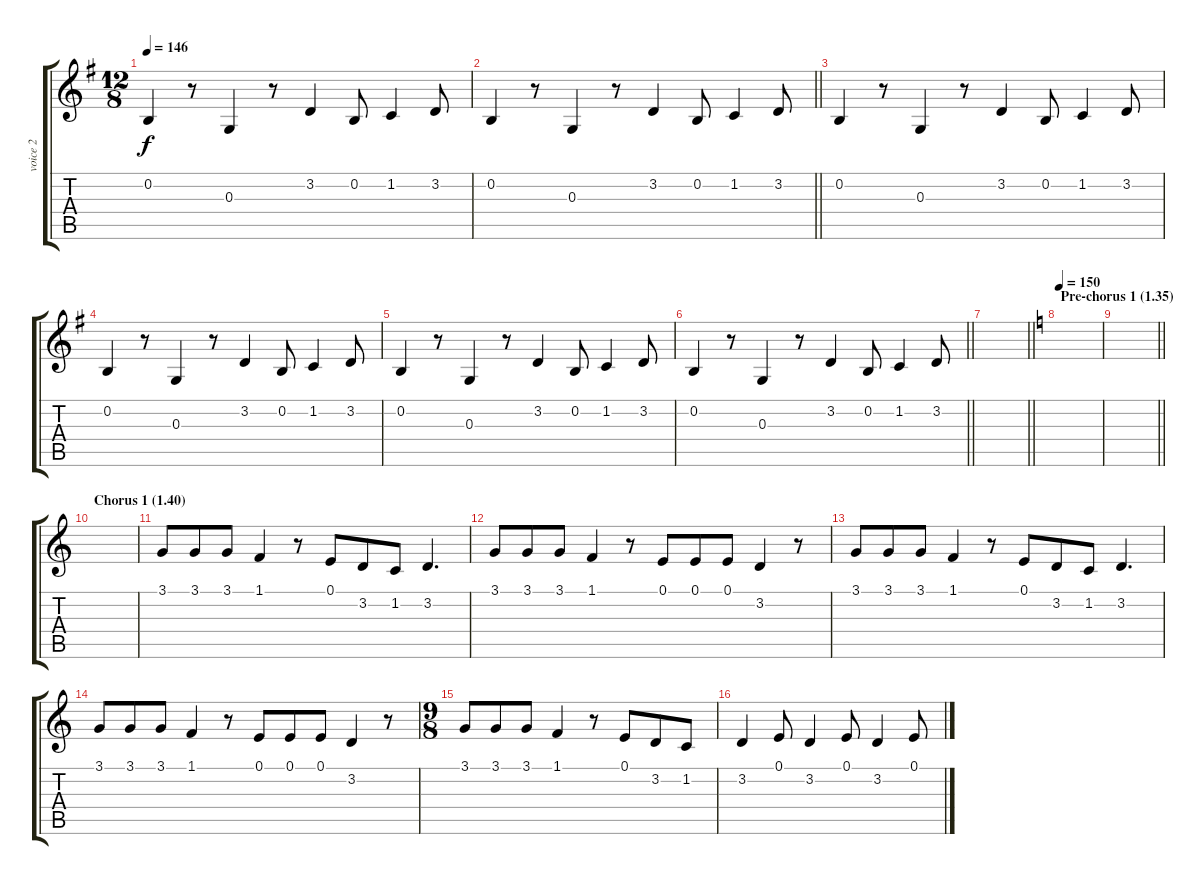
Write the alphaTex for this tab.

\track ("voice 2" "voice 2") {instrument clarinet}
\staff {score tabs}
\tuning (E4 B3 G3 D3 A2 E2) {hide}
\ts (12 8)
\tempo 146
\clef g2
\ks g
0.2.4{dy f} r.8 0.3.4 r.8 3.2.4 0.2.8 1.2.4 3.2.8 |
\barLineRight lightlight
0.2.4 r.8 0.3.4 r.8 3.2.4 0.2.8 1.2.4 3.2.8 |
0.2.4 r.8 0.3.4 r.8 3.2.4 0.2.8 1.2.4 3.2.8 |
0.2.4 r.8 0.3.4 r.8 3.2.4 0.2.8 1.2.4 3.2.8 |
0.2.4 r.8 0.3.4 r.8 3.2.4 0.2.8 1.2.4 3.2.8 |
\barLineRight lightlight
0.2.4 r.8 0.3.4 r.8 3.2.4 0.2.8 1.2.4 3.2.8 |
\barLineRight lightlight
|
\section ("" "Pre-chorus 1 (1.35)")
\tempo 150
\ks c
|
\barLineRight lightlight
|
\section ("" "Chorus 1 (1.40)")
|
3.1.8 3.1.8 3.1.8 1.1.4 r.8 0.1.8 3.2.8 1.2.8 3.2.4{d} |
3.1.8 3.1.8 3.1.8 1.1.4 r.8 0.1.8 0.1.8 0.1.8 3.2.4 r.8 |
3.1.8 3.1.8 3.1.8 1.1.4 r.8 0.1.8 3.2.8 1.2.8 3.2.4{d} |
3.1.8 3.1.8 3.1.8 1.1.4 r.8 0.1.8 0.1.8 0.1.8 3.2.4 r.8 |
\ts (9 8)
3.1.8 3.1.8 3.1.8 1.1.4 r.8 0.1.8 3.2.8 1.2.8 |
3.2.4 0.1.8 3.2.4 0.1.8 3.2.4 0.1.8
